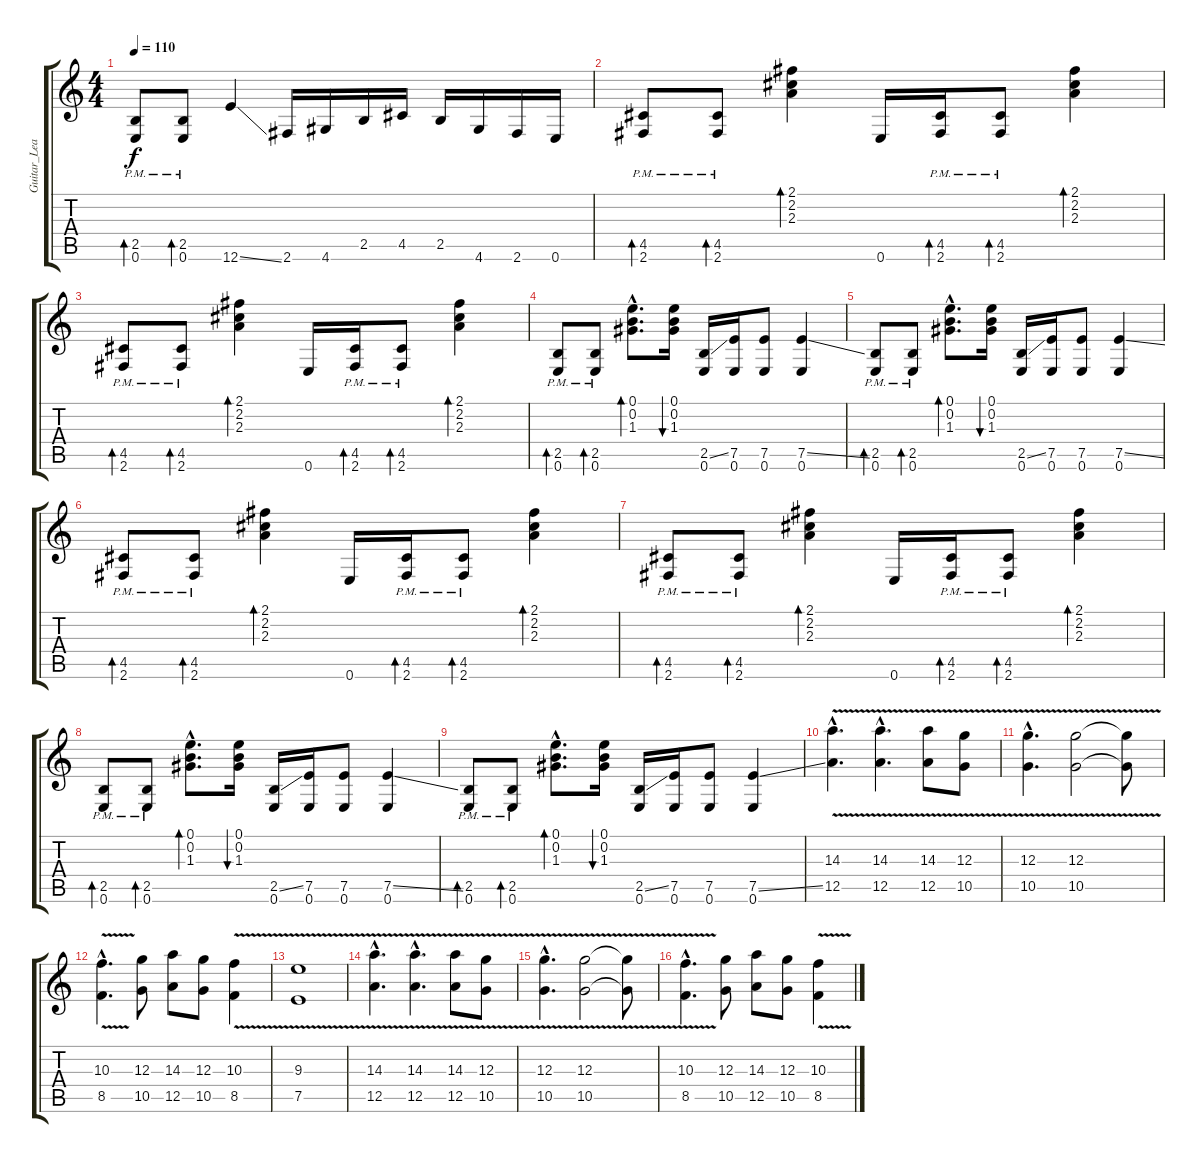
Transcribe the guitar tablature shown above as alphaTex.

\track ("Guitar_Lead" "Guitar_Lea") {instrument overdrivenguitar}
\staff {score tabs}
\tuning (E4 B3 G3 D3 A2 E2) {hide}
\ts (4 4)
\tempo 110
\clef g2
\ks c
(2.5{pm} 0.6{pm}).8{bd 30 dy f} (2.5{pm} 0.6{pm}).8{bd 30} 12.6{ss}.4 2.6.16 4.6.16 2.5.16 4.5.16 2.5.16 4.6.16 2.6.16 0.6.16 |
(4.5{pm} 2.6{pm}).8{bd 30} (4.5{pm} 2.6{pm}).8{bd 30} (2.1 2.2 2.3).4{bd 30} 0.6.16 (4.5{pm} 2.6{pm}).16{bd 30} (4.5{pm} 2.6{pm}).8{bd 30} (2.1 2.2 2.3).4{bd 30} |
(4.5{pm} 2.6{pm}).8{bd 30} (4.5{pm} 2.6{pm}).8{bd 30} (2.1 2.2 2.3).4{bd 30} 0.6.16 (4.5{pm} 2.6{pm}).16{bd 30} (4.5{pm} 2.6{pm}).8{bd 30} (2.1 2.2 2.3).4{bd 30} |
(2.5{pm} 0.6{pm}).8{bd 30} (2.5{pm} 0.6{pm}).8{bd 30} (0.1{hac} 0.2{hac} 1.3{hac}).8{d bd 30} (0.1 0.2 1.3).16{bu 30} (2.5{ss} 0.6).16 (7.5 0.6).16 (7.5 0.6).8 (7.5{ss} 0.6).4 |
(2.5{pm} 0.6{pm}).8{bd 30} (2.5{pm} 0.6{pm}).8{bd 30} (0.1{hac} 0.2{hac} 1.3{hac}).8{d bd 30} (0.1 0.2 1.3).16{bu 30} (2.5{ss} 0.6).16 (7.5 0.6).16 (7.5 0.6).8 (7.5{ss} 0.6).4 |
(4.5{pm} 2.6{pm}).8{bd 30} (4.5{pm} 2.6{pm}).8{bd 30} (2.1 2.2 2.3).4{bd 30} 0.6.16 (4.5{pm} 2.6{pm}).16{bd 30} (4.5{pm} 2.6{pm}).8{bd 30} (2.1 2.2 2.3).4{bd 30} |
(4.5{pm} 2.6{pm}).8{bd 30} (4.5{pm} 2.6{pm}).8{bd 30} (2.1 2.2 2.3).4{bd 30} 0.6.16 (4.5{pm} 2.6{pm}).16{bd 30} (4.5{pm} 2.6{pm}).8{bd 30} (2.1 2.2 2.3).4{bd 30} |
(2.5{pm} 0.6{pm}).8{bd 30} (2.5{pm} 0.6{pm}).8{bd 30} (0.1{hac} 0.2{hac} 1.3{hac}).8{d bd 30} (0.1 0.2 1.3).16{bu 30} (2.5{ss} 0.6).16 (7.5 0.6).16 (7.5 0.6).8 (7.5{ss} 0.6).4 |
(2.5{pm} 0.6{pm}).8{bd 30} (2.5{pm} 0.6{pm}).8{bd 30} (0.1{hac} 0.2{hac} 1.3{hac}).8{d bd 30} (0.1 0.2 1.3).16{bu 30} (2.5{ss} 0.6).16 (7.5 0.6).16 (7.5 0.6).8 (7.5{ss} 0.6).4 |
\section ("" "")
(14.3{v hac} 12.5{v hac}).4{d} (14.3{v hac} 12.5{v hac}).4{d} (14.3{v} 12.5{v}).8 (12.3{v} 10.5{v}).8 |
(12.3{v hac} 10.5{v hac}).4{d} (12.3{v} 10.5{v}).2 (12.3{t} 10.5{t}).8 |
(10.3{v hac} 8.5{v hac}).4{d} (12.3 10.5).8 (14.3 12.5).8 (12.3 10.5).8 (10.3{v} 8.5{v}).4 |
(9.3{v} 7.5{v}).1 |
(14.3{v hac} 12.5{v hac}).4{d} (14.3{v hac} 12.5{v hac}).4{d} (14.3{v} 12.5{v}).8 (12.3{v} 10.5{v}).8 |
(12.3{v hac} 10.5{v hac}).4{d} (12.3{v} 10.5{v}).2 (12.3{t} 10.5{t}).8 |
(10.3{v hac} 8.5{v hac}).4{d} (12.3 10.5).8 (14.3 12.5).8 (12.3 10.5).8 (10.3{v} 8.5{v}).4
